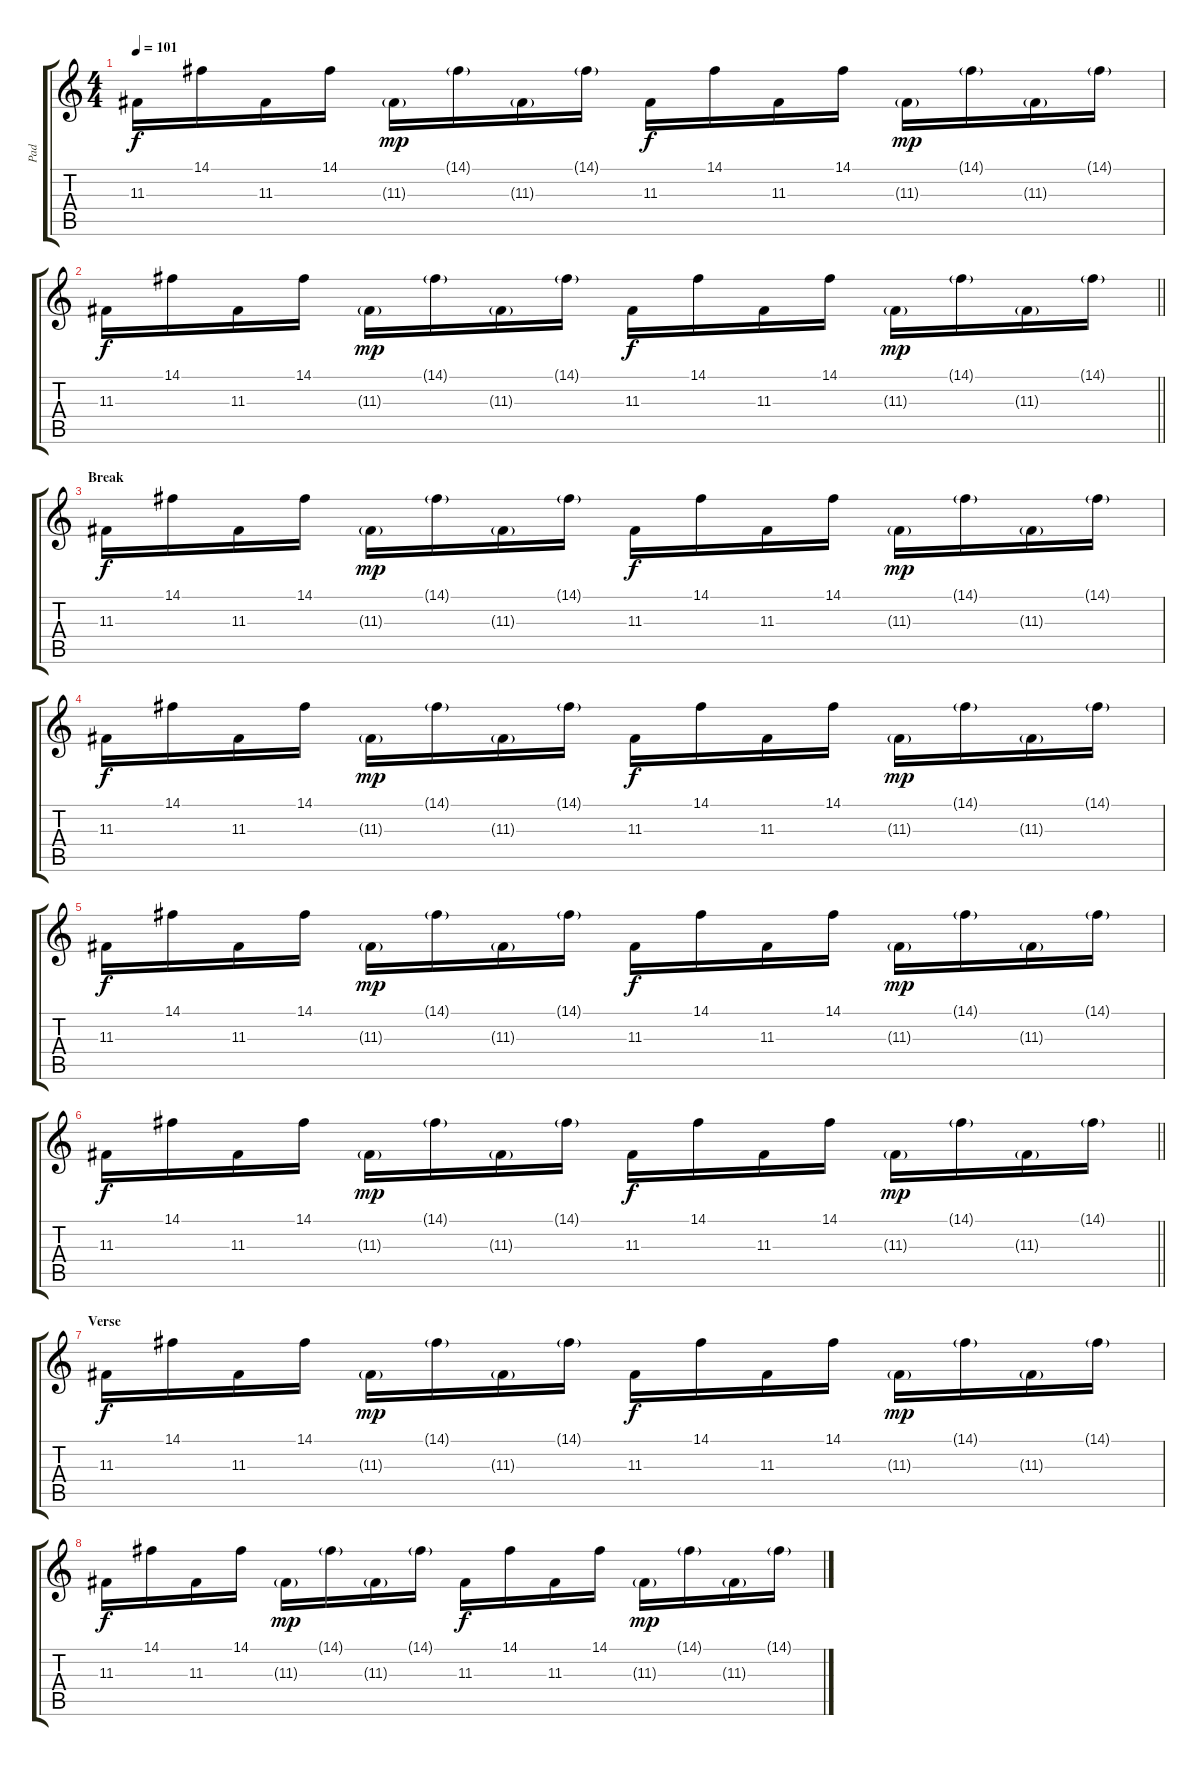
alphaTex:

\track ("Pad" "Pad") {instrument lead6voice}
\staff {score tabs}
\tuning (E4 B3 G3 D3 A2 D2) {hide}
\ts (4 4)
\tempo 101
\clef g2
\ks c
11.3.16{dy f balance 14} 14.1.16 11.3.16 14.1.16{balance 3} 11.3{g}.16{dy mp} 14.1{g}.16 11.3{g}.16 14.1{g}.16 11.3.16{dy f balance 14} 14.1.16 11.3.16 14.1.16{balance 3} 11.3{g}.16{dy mp} 14.1{g}.16 11.3{g}.16 14.1{g}.16 |
\barLineRight lightlight
11.3.16{dy f balance 14} 14.1.16 11.3.16 14.1.16{balance 3} 11.3{g}.16{dy mp} 14.1{g}.16 11.3{g}.16 14.1{g}.16 11.3.16{dy f balance 14} 14.1.16 11.3.16 14.1.16{balance 3} 11.3{g}.16{dy mp} 14.1{g}.16 11.3{g}.16 14.1{g}.16 |
\section ("" "Break")
11.3.16{dy f balance 14} 14.1.16 11.3.16 14.1.16{balance 3} 11.3{g}.16{dy mp} 14.1{g}.16 11.3{g}.16 14.1{g}.16 11.3.16{dy f balance 14} 14.1.16 11.3.16 14.1.16{balance 3} 11.3{g}.16{dy mp} 14.1{g}.16 11.3{g}.16 14.1{g}.16 |
11.3.16{dy f balance 14} 14.1.16 11.3.16 14.1.16{balance 3} 11.3{g}.16{dy mp} 14.1{g}.16 11.3{g}.16 14.1{g}.16 11.3.16{dy f balance 14} 14.1.16 11.3.16 14.1.16{balance 3} 11.3{g}.16{dy mp} 14.1{g}.16 11.3{g}.16 14.1{g}.16 |
11.3.16{dy f balance 14} 14.1.16 11.3.16 14.1.16{balance 3} 11.3{g}.16{dy mp} 14.1{g}.16 11.3{g}.16 14.1{g}.16 11.3.16{dy f balance 14} 14.1.16 11.3.16 14.1.16{balance 3} 11.3{g}.16{dy mp} 14.1{g}.16 11.3{g}.16 14.1{g}.16 |
\barLineRight lightlight
11.3.16{dy f balance 14} 14.1.16 11.3.16 14.1.16{balance 3} 11.3{g}.16{dy mp} 14.1{g}.16 11.3{g}.16 14.1{g}.16 11.3.16{dy f balance 14} 14.1.16 11.3.16 14.1.16{balance 3} 11.3{g}.16{dy mp} 14.1{g}.16 11.3{g}.16 14.1{g}.16 |
\section ("" "Verse")
11.3.16{dy f balance 14} 14.1.16 11.3.16 14.1.16{balance 3} 11.3{g}.16{dy mp} 14.1{g}.16 11.3{g}.16 14.1{g}.16 11.3.16{dy f balance 14} 14.1.16 11.3.16 14.1.16{balance 3} 11.3{g}.16{dy mp} 14.1{g}.16 11.3{g}.16 14.1{g}.16 |
11.3.16{dy f balance 14} 14.1.16 11.3.16 14.1.16{balance 3} 11.3{g}.16{dy mp} 14.1{g}.16 11.3{g}.16 14.1{g}.16 11.3.16{dy f balance 14} 14.1.16 11.3.16 14.1.16{balance 3} 11.3{g}.16{dy mp} 14.1{g}.16 11.3{g}.16 14.1{g}.16
